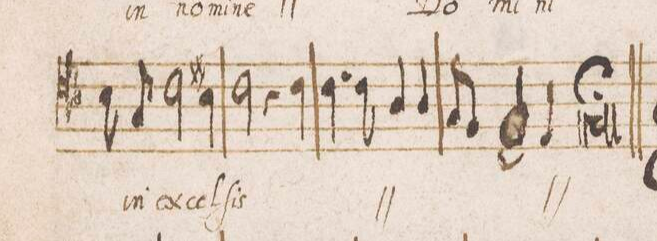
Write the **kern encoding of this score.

**kern	**text
*I"ALTVS	*
*clefC4	*
*k[b-]	*
*met(C|)	*
*M2/1	*
=26-	=26-
8B-\	in
8G/	ex-
2c\	-cel-
4Bn\	.
2c\	ſis
*	*ij
4r	.
4c\	Ho-
=27-	=27-
4.c\	-san-
8c\	.
4A/	na
4A/	in
8G/L	ex-
8Fny/J	.
(2F/	-cel-
4E/)	.
=28-	=28-
0Fl;	ſis
*	*Xij
==	==
*-	*-
